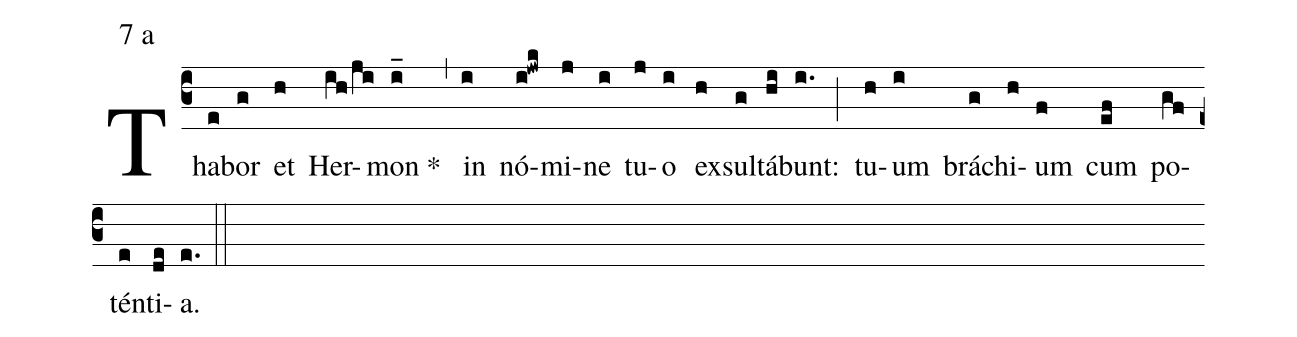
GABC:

mode:7 a;
%%
(c3) Tha(e)bor(g) et(h) Her(ih/ji)mon(i_) *()(,)  in(i) nó(i@jwk)mi(j)ne(i) tu(j)o(i) ex(h)sul(g)tá(hi)bunt:(i.) (;) tu(h)um(i) brá(g)chi(h)um(f) cum(ef) po(gf)tén(e)ti(de)a.(e.) (::)
